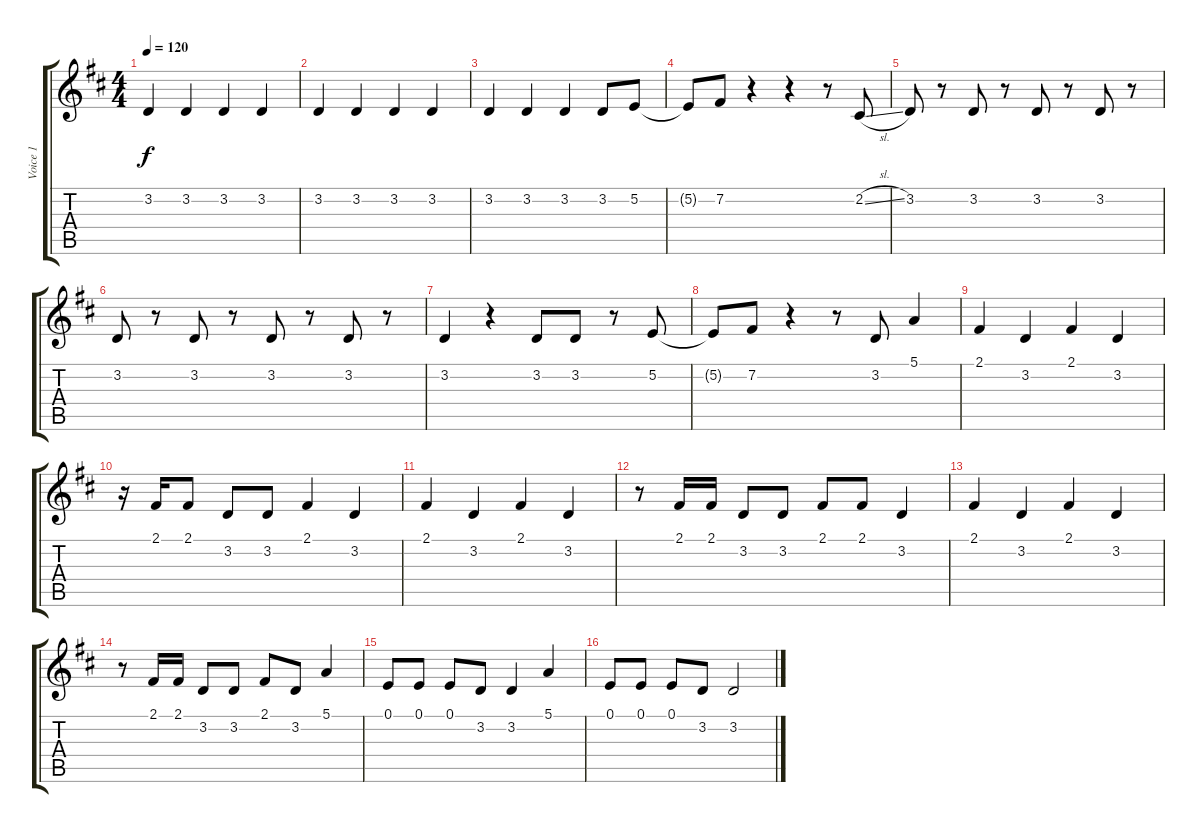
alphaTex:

\track ("Voice 1" "Voice 1") {instrument choiraahs}
\staff {score tabs}
\tuning (E4 B3 G3 D3 A2 E2) {hide}
\ts (4 4)
\tempo 120
\clef g2
\ks d
3.2.4{dy f} 3.2.4 3.2.4 3.2.4 |
3.2.4 3.2.4 3.2.4 3.2.4 |
3.2.4 3.2.4 3.2.4 3.2.8 5.2.8 |
5.2{t}.8 7.2.8 r.4 r.4 r.8 2.2{sl}.8 |
3.2.8 r.8 3.2.8 r.8 3.2.8 r.8 3.2.8 r.8 |
3.2.8 r.8 3.2.8 r.8 3.2.8 r.8 3.2.8 r.8 |
3.2.4 r.4 3.2.8 3.2.8 r.8 5.2.8 |
5.2{t}.8 7.2.8 r.4 r.8 3.2.8 5.1.4 |
2.1.4 3.2.4 2.1.4 3.2.4 |
r.16 2.1.16 2.1.8 3.2.8 3.2.8 2.1.4 3.2.4 |
2.1.4 3.2.4 2.1.4 3.2.4 |
r.8 2.1.16 2.1.16 3.2.8 3.2.8 2.1.8 2.1.8 3.2.4 |
2.1.4 3.2.4 2.1.4 3.2.4 |
r.8 2.1.16 2.1.16 3.2.8 3.2.8 2.1.8 3.2.8 5.1.4 |
0.1.8 0.1.8 0.1.8 3.2.8 3.2.4 5.1.4 |
0.1.8 0.1.8 0.1.8 3.2.8 3.2.2
